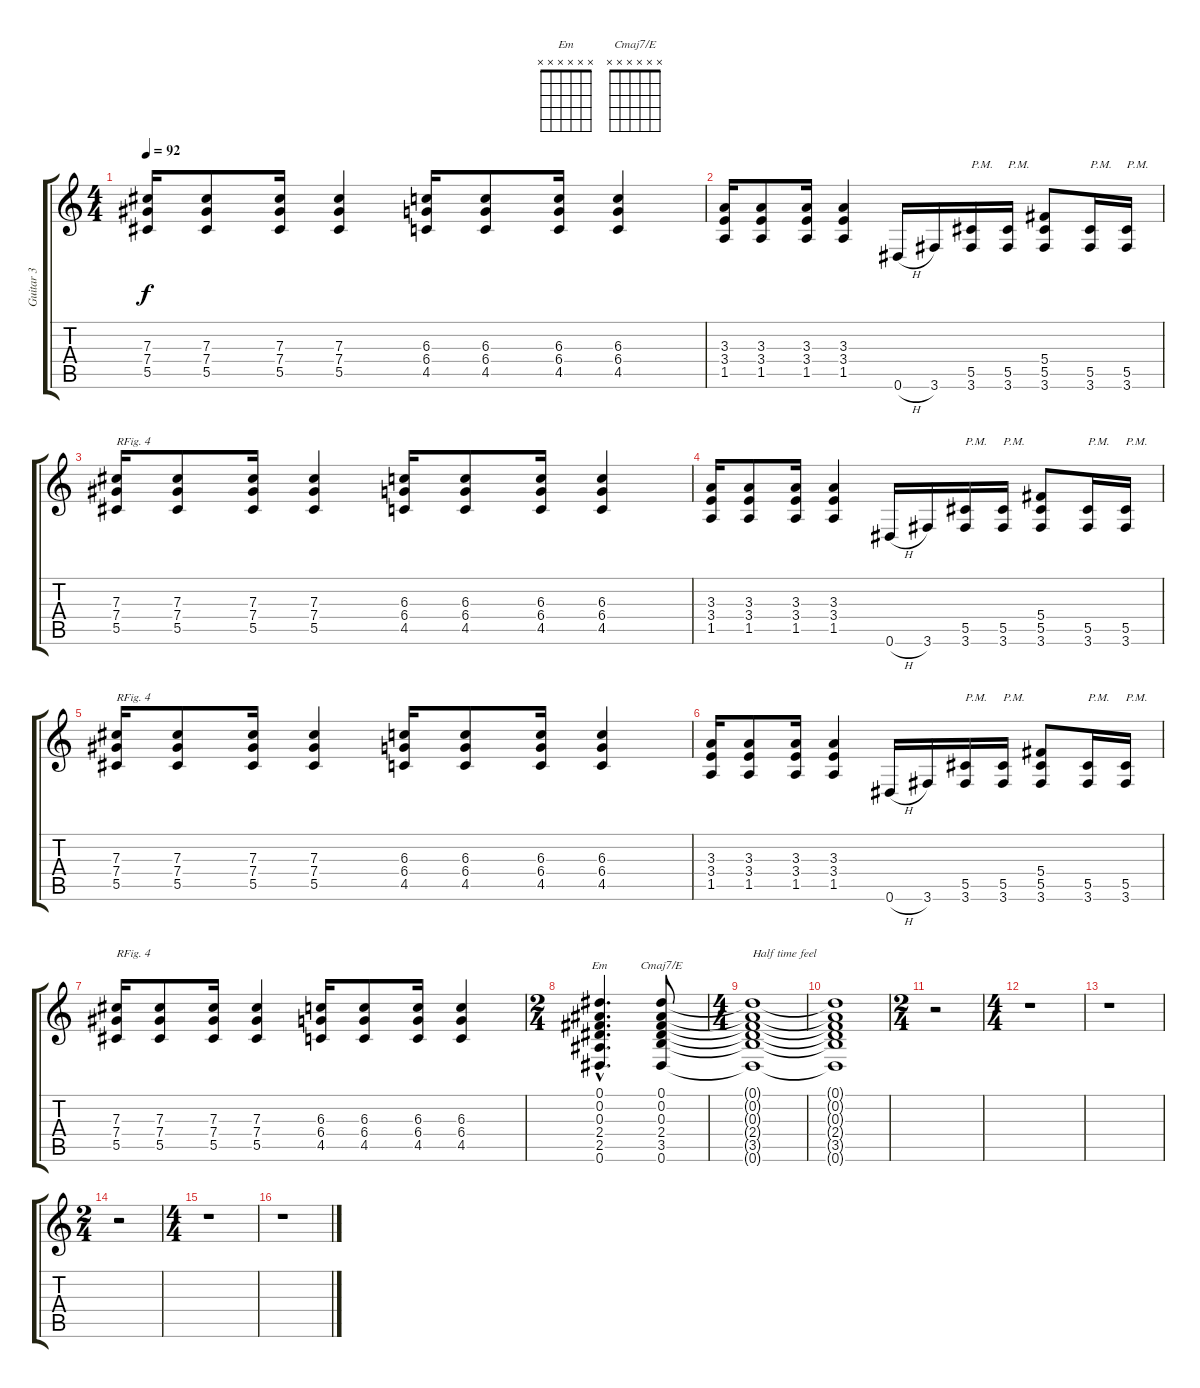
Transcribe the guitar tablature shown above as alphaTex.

\track ("Guitar 3" "Guitar 3") {instrument distortionguitar}
\staff {score tabs}
\tuning (Eb4 Bb3 Gb3 Db3 Ab2 Eb2) {hide}
\chord ("Em" x x x x x x) {firstfret 0}
\chord ("Cmaj7/E" x x x x x x) {firstfret 0}
\ts (4 4)
\tempo 92
\clef g2
\ks c
(7.3 7.4 5.5).16{dy f} (7.3 7.4 5.5).8 (7.3 7.4 5.5).16 (7.3 7.4 5.5).4 (6.3 6.4 4.5).16 (6.3 6.4 4.5).8 (6.3 6.4 4.5).16 (6.3 6.4 4.5).4 |
(3.3 3.4 1.5).16 (3.3 3.4 1.5).8 (3.3 3.4 1.5).16 (3.3 3.4 1.5).4 0.6{h}.16 3.6.16 (5.5 3.6).16{txt "P.M."} (5.5 3.6).16{txt "P.M."} (5.4 5.5 3.6).8 (5.5 3.6).16{txt "P.M."} (5.5 3.6).16{txt "P.M."} |
(7.3 7.4 5.5).16{txt "RFig. 4"} (7.3 7.4 5.5).8 (7.3 7.4 5.5).16 (7.3 7.4 5.5).4 (6.3 6.4 4.5).16 (6.3 6.4 4.5).8 (6.3 6.4 4.5).16 (6.3 6.4 4.5).4 |
(3.3 3.4 1.5).16 (3.3 3.4 1.5).8 (3.3 3.4 1.5).16 (3.3 3.4 1.5).4 0.6{h}.16 3.6.16 (5.5 3.6).16{txt "P.M."} (5.5 3.6).16{txt "P.M."} (5.4 5.5 3.6).8 (5.5 3.6).16{txt "P.M."} (5.5 3.6).16{txt "P.M."} |
(7.3 7.4 5.5).16{txt "RFig. 4"} (7.3 7.4 5.5).8 (7.3 7.4 5.5).16 (7.3 7.4 5.5).4 (6.3 6.4 4.5).16 (6.3 6.4 4.5).8 (6.3 6.4 4.5).16 (6.3 6.4 4.5).4 |
(3.3 3.4 1.5).16 (3.3 3.4 1.5).8 (3.3 3.4 1.5).16 (3.3 3.4 1.5).4 0.6{h}.16 3.6.16 (5.5 3.6).16{txt "P.M."} (5.5 3.6).16{txt "P.M."} (5.4 5.5 3.6).8 (5.5 3.6).16{txt "P.M."} (5.5 3.6).16{txt "P.M."} |
(7.3 7.4 5.5).16{txt "RFig. 4"} (7.3 7.4 5.5).8 (7.3 7.4 5.5).16 (7.3 7.4 5.5).4 (6.3 6.4 4.5).16 (6.3 6.4 4.5).8 (6.3 6.4 4.5).16 (6.3 6.4 4.5).4 |
\ts (2 4)
(0.1{hac} 0.2{hac} 0.3{hac} 2.4{hac} 2.5{hac} 0.6{hac}).4{d ch "Em"} (0.1 0.2 0.3 2.4 3.5 0.6).8{ch "Cmaj7/E"} |
\ts (4 4)
(0.1{t} 0.2{t} 0.3{t} 2.4{t} 3.5{t} 0.6{t}).1{txt "Half time feel"} |
(0.1{t} 0.2{t} 0.3{t} 2.4{t} 3.5{t} 0.6{t}).1 |
\ts (2 4)
r.2 |
\ts (4 4)
r.1 |
r.1 |
\ts (2 4)
r.2 |
\ts (4 4)
r.1 |
r.1
